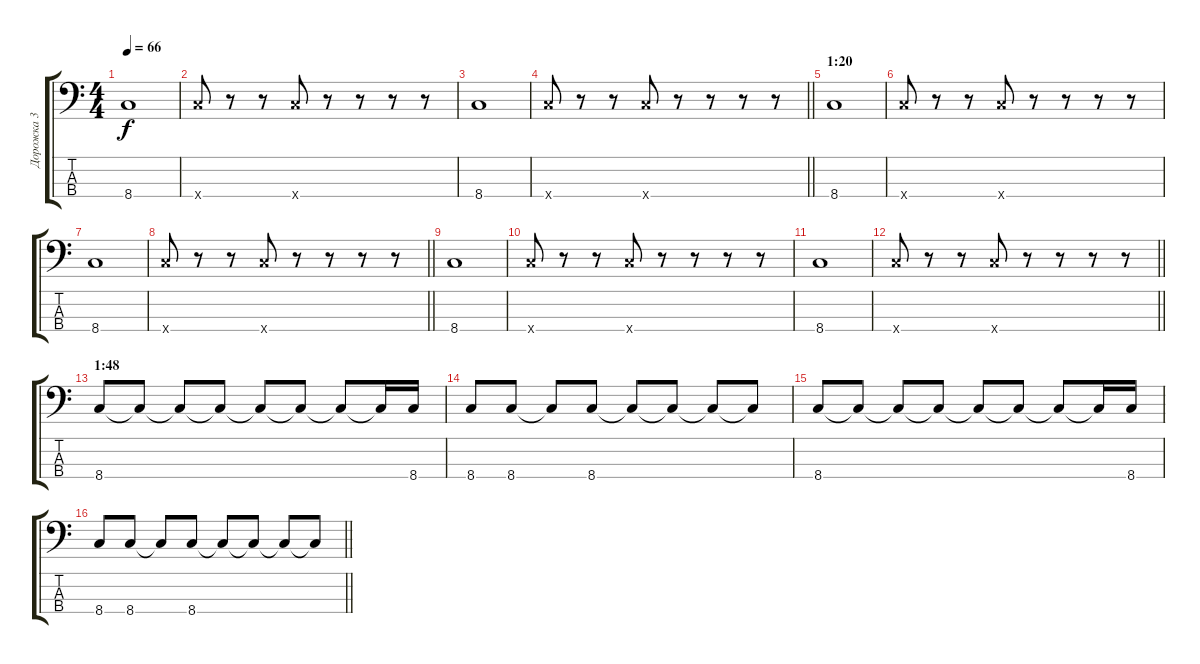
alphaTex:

\track ("Дорожка 3" "Дорожка 3") {instrument electricbassfinger}
\staff {score tabs}
\tuning (G2 D2 A1 E1) {hide}
\ts (4 4)
\tempo 66
\clef f4
\ks c
8.4.1{dy f} |
8.4{x}.8 r.8 r.8 8.4{x}.8 r.8 r.8 r.8 r.8 |
8.4.1 |
\barLineRight lightlight
8.4{x}.8 r.8 r.8 8.4{x}.8 r.8 r.8 r.8 r.8 |
\section ("" "1:20")
8.4.1 |
8.4{x}.8 r.8 r.8 8.4{x}.8 r.8 r.8 r.8 r.8 |
8.4.1 |
\barLineRight lightlight
8.4{x}.8 r.8 r.8 8.4{x}.8 r.8 r.8 r.8 r.8 |
8.4.1 |
8.4{x}.8 r.8 r.8 8.4{x}.8 r.8 r.8 r.8 r.8 |
8.4.1 |
\barLineRight lightlight
8.4{x}.8 r.8 r.8 8.4{x}.8 r.8 r.8 r.8 r.8 |
\section ("" "1:48")
8.4.8 8.4{t}.8 8.4{t}.8 8.4{t}.8 8.4{t}.8 8.4{t}.8 8.4{t}.8 8.4{t}.16 8.4.16 |
8.4.8 8.4.8 8.4{t}.8 8.4.8 8.4{t}.8 8.4{t}.8 8.4{t}.8 8.4{t}.8 |
8.4.8 8.4{t}.8 8.4{t}.8 8.4{t}.8 8.4{t}.8 8.4{t}.8 8.4{t}.8 8.4{t}.16 8.4.16 |
\barLineRight lightlight
8.4.8 8.4.8 8.4{t}.8 8.4.8 8.4{t}.8 8.4{t}.8 8.4{t}.8 8.4{t}.8
